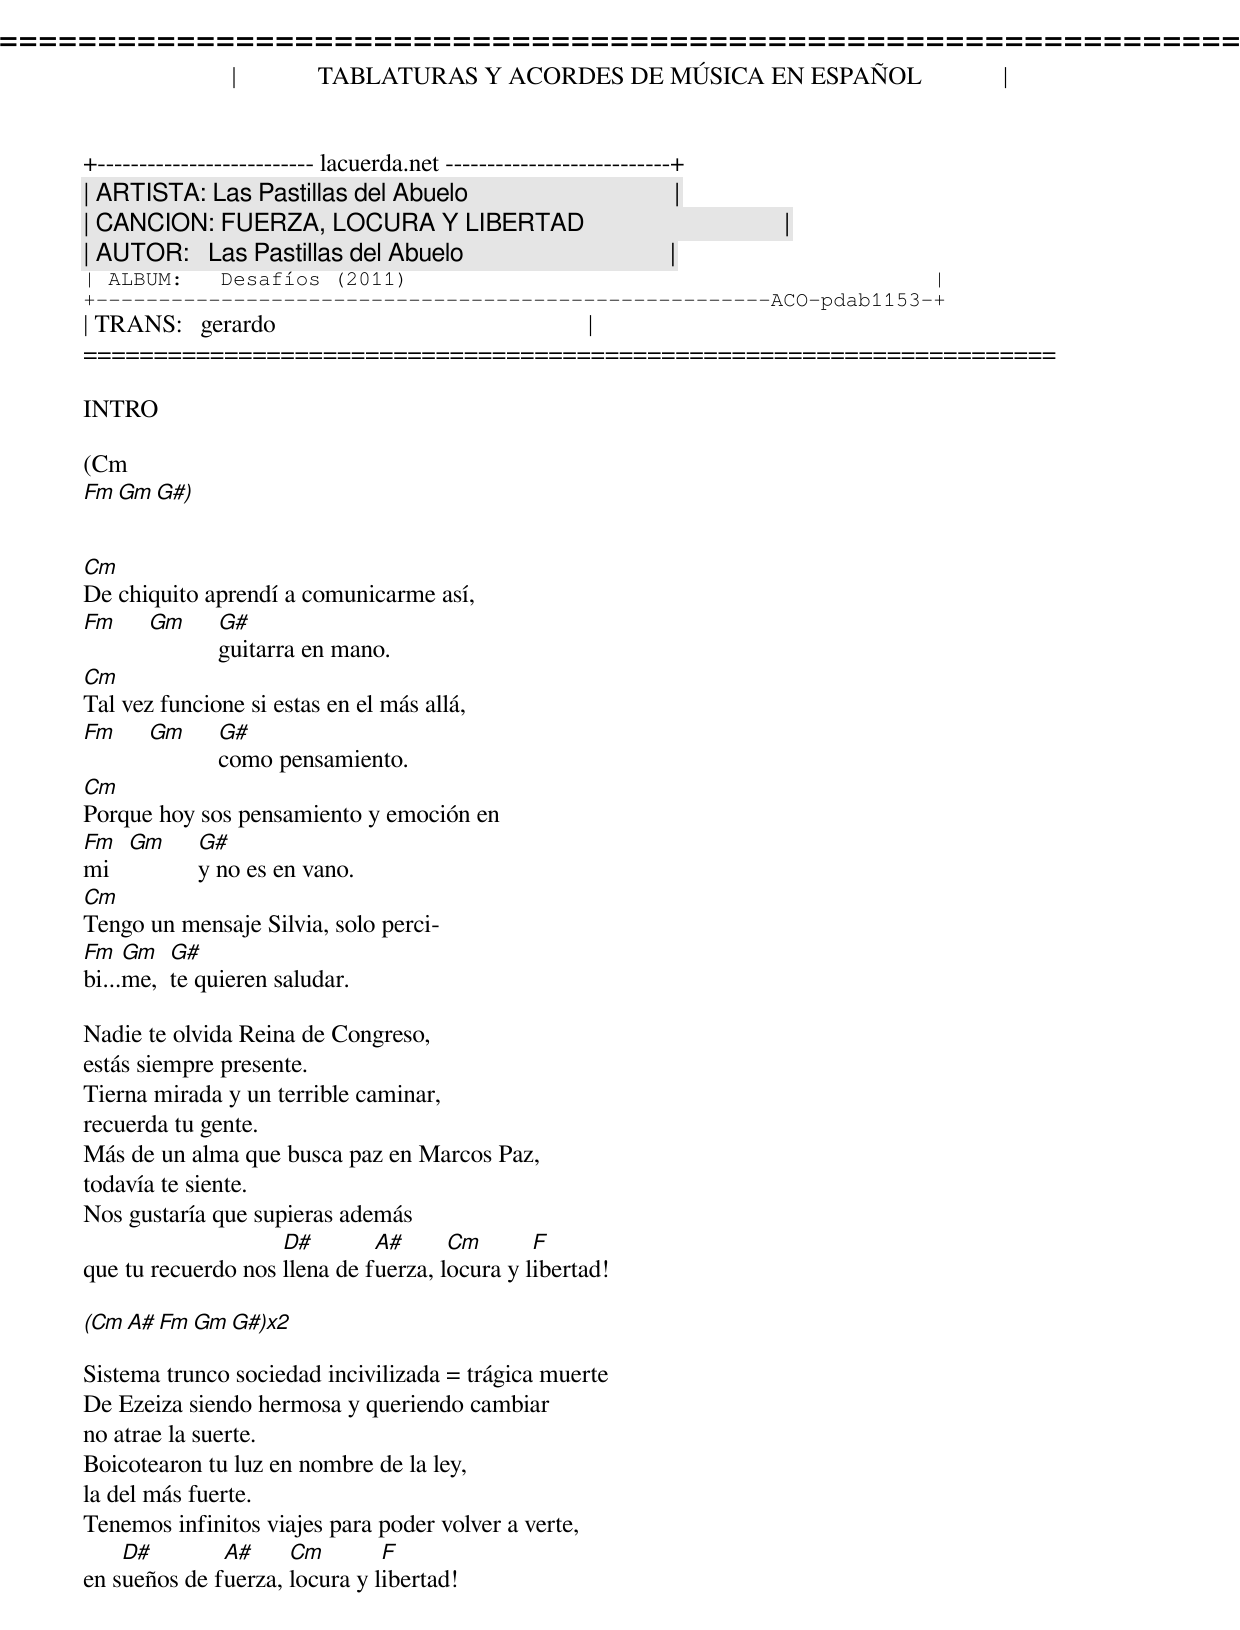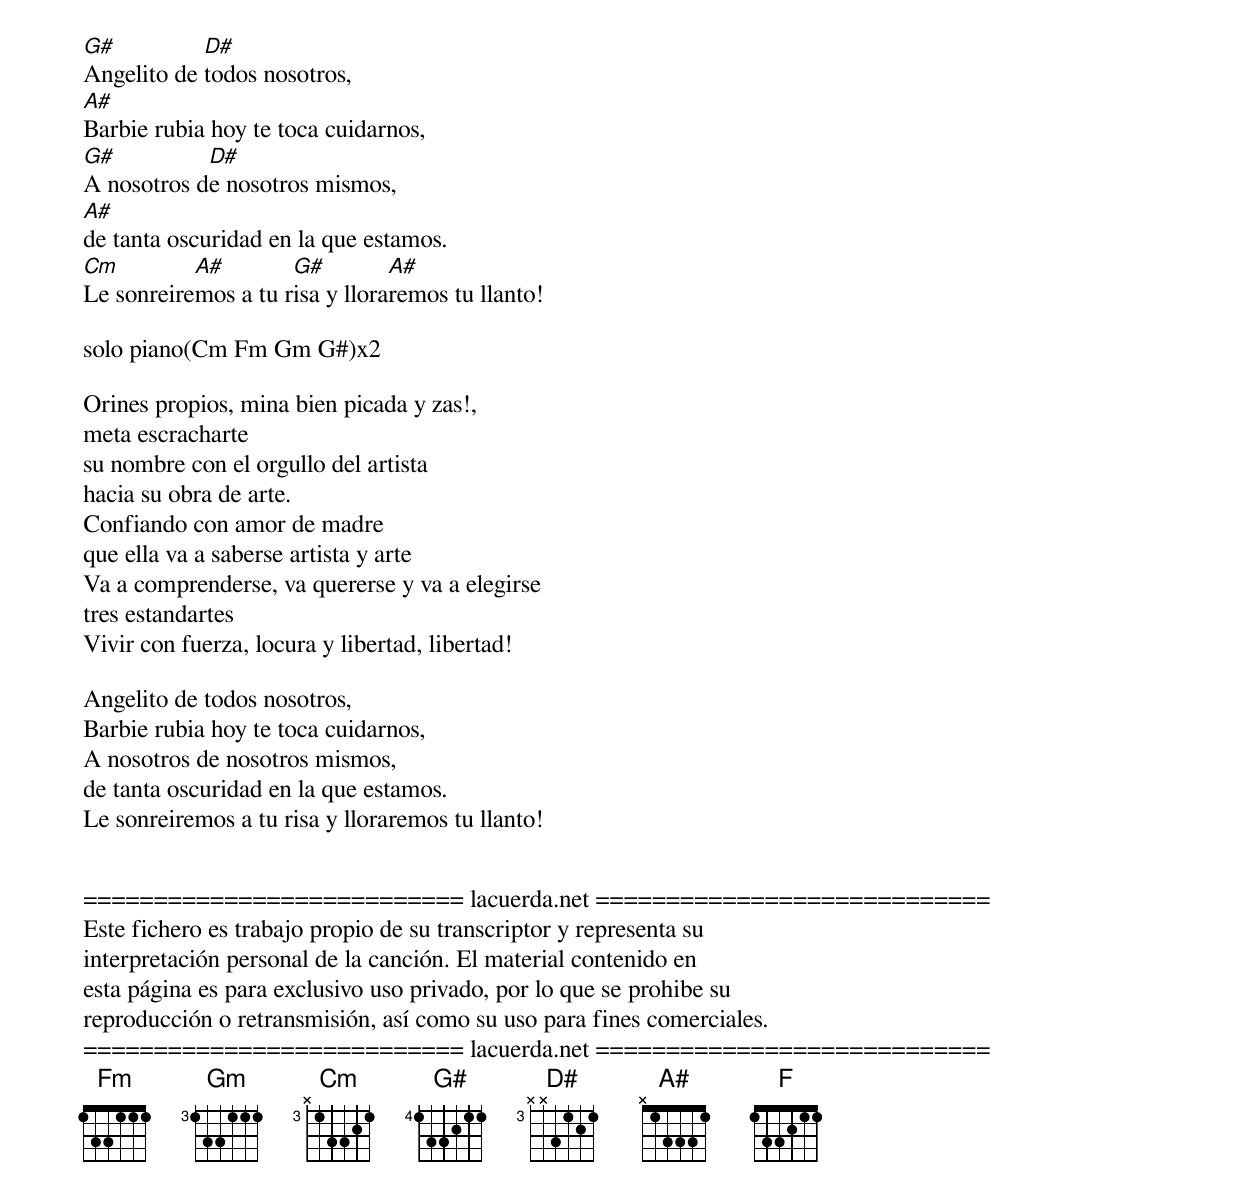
=====================================================================
|             TABLATURAS Y ACORDES DE MÚSICA EN ESPAÑOL             |
+-------------------------- lacuerda.net ---------------------------+
| ARTISTA: Las Pastillas del Abuelo                                 |
| CANCION: FUERZA, LOCURA Y LIBERTAD                                |
| AUTOR:   Las Pastillas del Abuelo                                 |
| ALBUM:   Desafíos (2011)                                          |
+------------------------------------------------------ACO-pdab1153-+
| TRANS:   gerardo                                                  |
=====================================================================

INTRO

(Cm
Fm Gm G#)


Cm
De chiquito aprendí a comunicarme así,
Fm   Gm   G#
          guitarra en mano.
Cm
Tal vez funcione si estas en el más allá,
Fm   Gm   G#
          como pensamiento.
Cm
Porque hoy sos pensamiento y emoción en
Fm   Gm   G#
mi        y no es en vano.
Cm
Tengo un mensaje Silvia, solo perci-
Fm   Gm   G#
bi...me,  te quieren saludar.

Nadie te olvida Reina de Congreso,
estás siempre presente.
Tierna mirada y un terrible caminar,
recuerda tu gente.
Más de un alma que busca paz en Marcos Paz,
todavía te siente.
Nos gustaría que supieras además
                    D#        A#      Cm       F
que tu recuerdo nos llena de fuerza, locura y libertad!

(Cm A# Fm Gm G#)x2

Sistema trunco sociedad incivilizada = trágica muerte
De Ezeiza siendo hermosa y queriendo cambiar
no atrae la suerte.
Boicotearon tu luz en nombre de la ley,
la del más fuerte.
Tenemos infinitos viajes para poder volver a verte,
    D#        A#     Cm        F
en sueños de fuerza, locura y libertad!

G#          D#
Angelito de todos nosotros,
A#
Barbie rubia hoy te toca cuidarnos,
G#          D#
A nosotros de nosotros mismos,
A#
de tanta oscuridad en la que estamos.
Cm         A#        G#         A#
Le sonreiremos a tu risa y lloraremos tu llanto!

solo piano(Cm Fm Gm G#)x2

Orines propios, mina bien picada y zas!,
meta escracharte
su nombre con el orgullo del artista
hacia su obra de arte.
Confiando con amor de madre
que ella va a saberse artista y arte
Va a comprenderse, va quererse y va a elegirse
tres estandartes
Vivir con fuerza, locura y libertad, libertad!

Angelito de todos nosotros,
Barbie rubia hoy te toca cuidarnos,
A nosotros de nosotros mismos,
de tanta oscuridad en la que estamos.
Le sonreiremos a tu risa y lloraremos tu llanto!


=========================== lacuerda.net ============================
Este fichero es trabajo propio de su transcriptor y representa su
interpretación personal de la canción. El material contenido en
esta página es para exclusivo uso privado, por lo que se prohibe su
reproducción o retransmisión, así como su uso para fines comerciales.
=========================== lacuerda.net ============================
